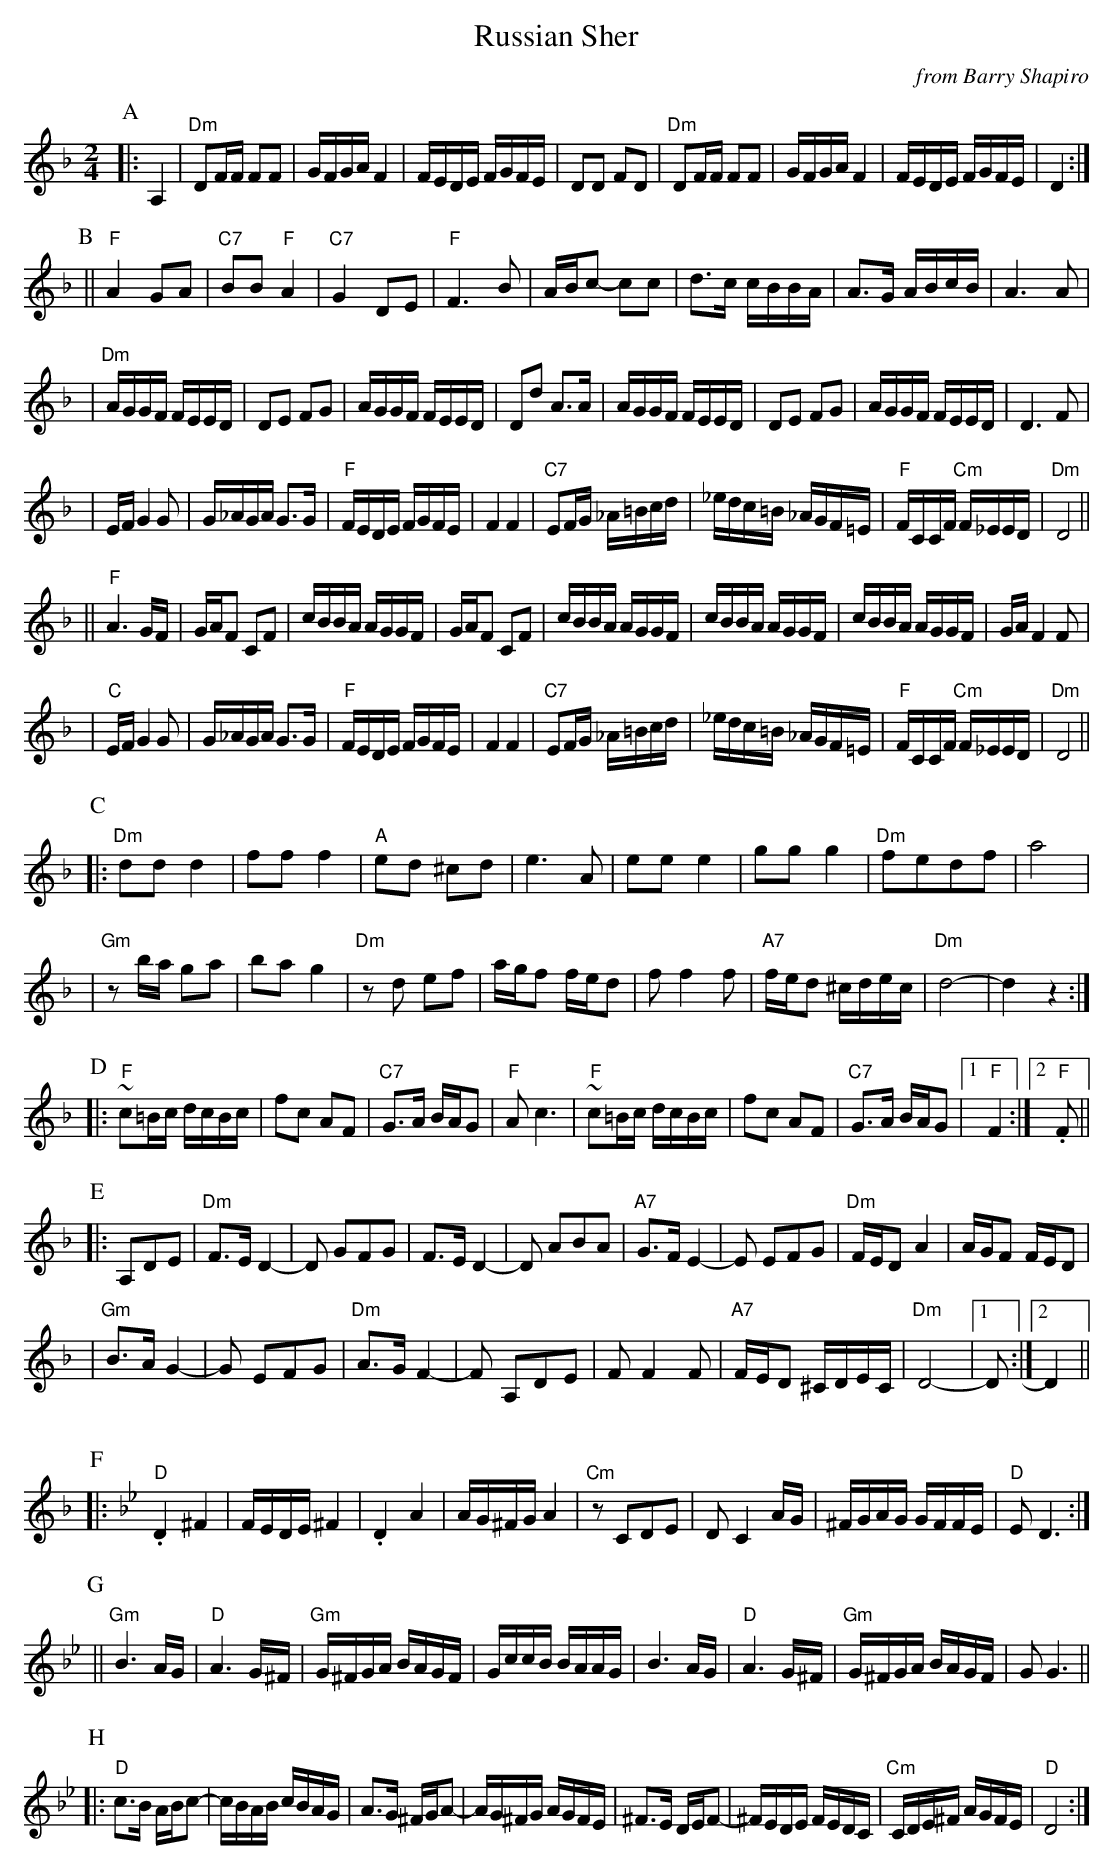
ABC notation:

X:1
T: Russian Sher
O: from Barry Shapiro
M: 2/4
L: 1/16
K: Dm
P: A
|: A,4 \
| "Dm"D2FF F2F2 | GFGA F4 | FEDE FGFE | D2D2 F2D2 | "Dm"D2FF F2F2 | GFGA F4 | FEDE FGFE | D4 :|
P: B
|| "F"A4 G2A2 | "C7"B2B2 "F"A4 | "C7"G4 D2E2 | "F"F6 B2 | ABc2- c2c2 | d3c cBBA | A3G ABcB | A6 A2 |
| "Dm"AGGF FEED | D2E2 F2G2 | AGGF FEED | D2d2 A3A | AGGF FEED | D2E2 F2G2 | AGGF FEED | D6 F2 |
| EFG4 G2 | G_AGA G3G | "F"FEDE FGFE | F4 F4 | "C7"E2FG _A=Bcd | _edc=B _AGF=E | "F"FCCF "Cm"F_EED | "Dm"D8 ||
|| "F"A6 GF | GAF2 C2F2 | cBBA AGGF | GAF2 C2F2 | cBBA AGGF | cBBA AGGF | cBBA AGGF | GAF4 F2 |
| "C"EFG4 G2 | G_AGA G3G | "F"FEDE FGFE | F4 F4 | "C7"E2FG _A=Bcd | _edc=B _AGF=E | "F"FCCF "Cm"F_EED | "Dm"D8 ||
P: C
|: "Dm"d2d2 d4 | f2f2 f4 | "A"e2d2 ^c2d2 | e6 A2 | e2e2 e4 | g2g2 g4 | "Dm"f2e2d2f2 | a8 |
| "Gm"z2ba g2a2 | b2a2 g4 | "Dm"z2d2 e2f2 | agf2 fed2 | f2 f4 f2 | "A7"fed2 ^cdec | "Dm"d8- | d4z4 :|
P: D
|: "F"~c2=Bc dcBc | f2c2 A2F2 | "C7"G3A BAG2 | "F"A2c6 | "F"~c2=Bc dcBc | f2c2 A2F2 | "C7"G3A BAG2 |1 "F"F4 :|2 "F".F2 ||
P: E
|: A,2D2E2 | "Dm"F3E D4- | D2 G2F2G2 | F3E D4- | D2 A2B2A2 | "A7"G3FE4- | E2 E2F2G2 | "Dm"FED2 A4 | AGF2 FED2 |
| "Gm"B3AG4- | G2 E2F2G2 | "Dm"A3GF4- | F2 A,2D2E2 | F2F4F2 | "A7"FED2 ^CDEC | "Dm"D8- |1 D2 :|2 D4 ||
P: F
K:Gm
|: "D".D4 ^F4 | FEDE ^F4 | .D4 A4 | AG^FG A4 | "Cm"z2 C2D2E2 | D2C4 AG | ^FGAG GFFE | "D"E2D6 :|
P: G
|| "Gm"B6 AG | "D"A6 G^F | "Gm"G^FGA BAGF | GccB BAAG | B6 AG | "D"A6 G^F | "Gm"G^FGA BAGF | G2 G6 ||
P: H
|: "D"c3B ABc2- | cBAB cBAG | A3G ^FGA2- | AG^FG AGFE | ^F3E DEF2- | ^FEDE FEDC | "Cm"CDE^F AGFE | "D"D8 :|
